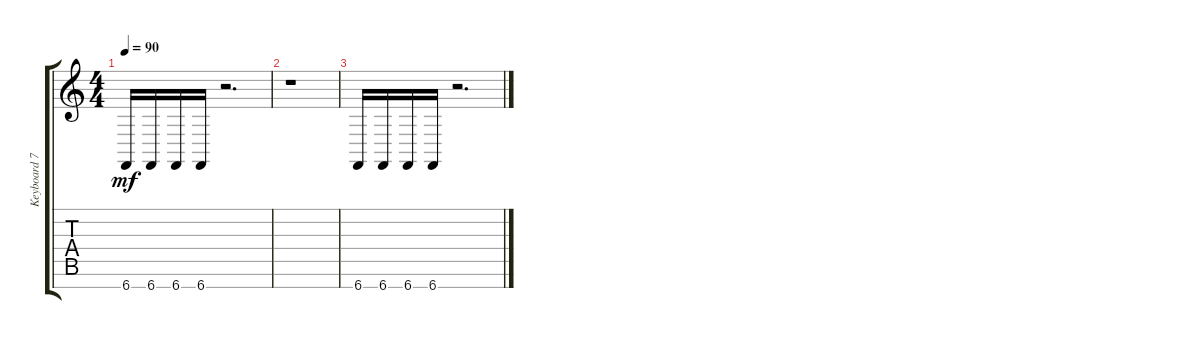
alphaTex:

\track ("Keyboard 7" "Keyboard 7") {instrument lead2sawtooth}
\staff {score tabs}
\tuning (E4 B3 G3 D3 A2 E2 B1) {hide}
\ts (4 4)
\tempo 90
\clef g2
\ks c
6.7.16{dy mf} 6.7.16 6.7.16 6.7.16 r.2{d} |
r.1 |
6.7.16 6.7.16 6.7.16 6.7.16 r.2{d}
